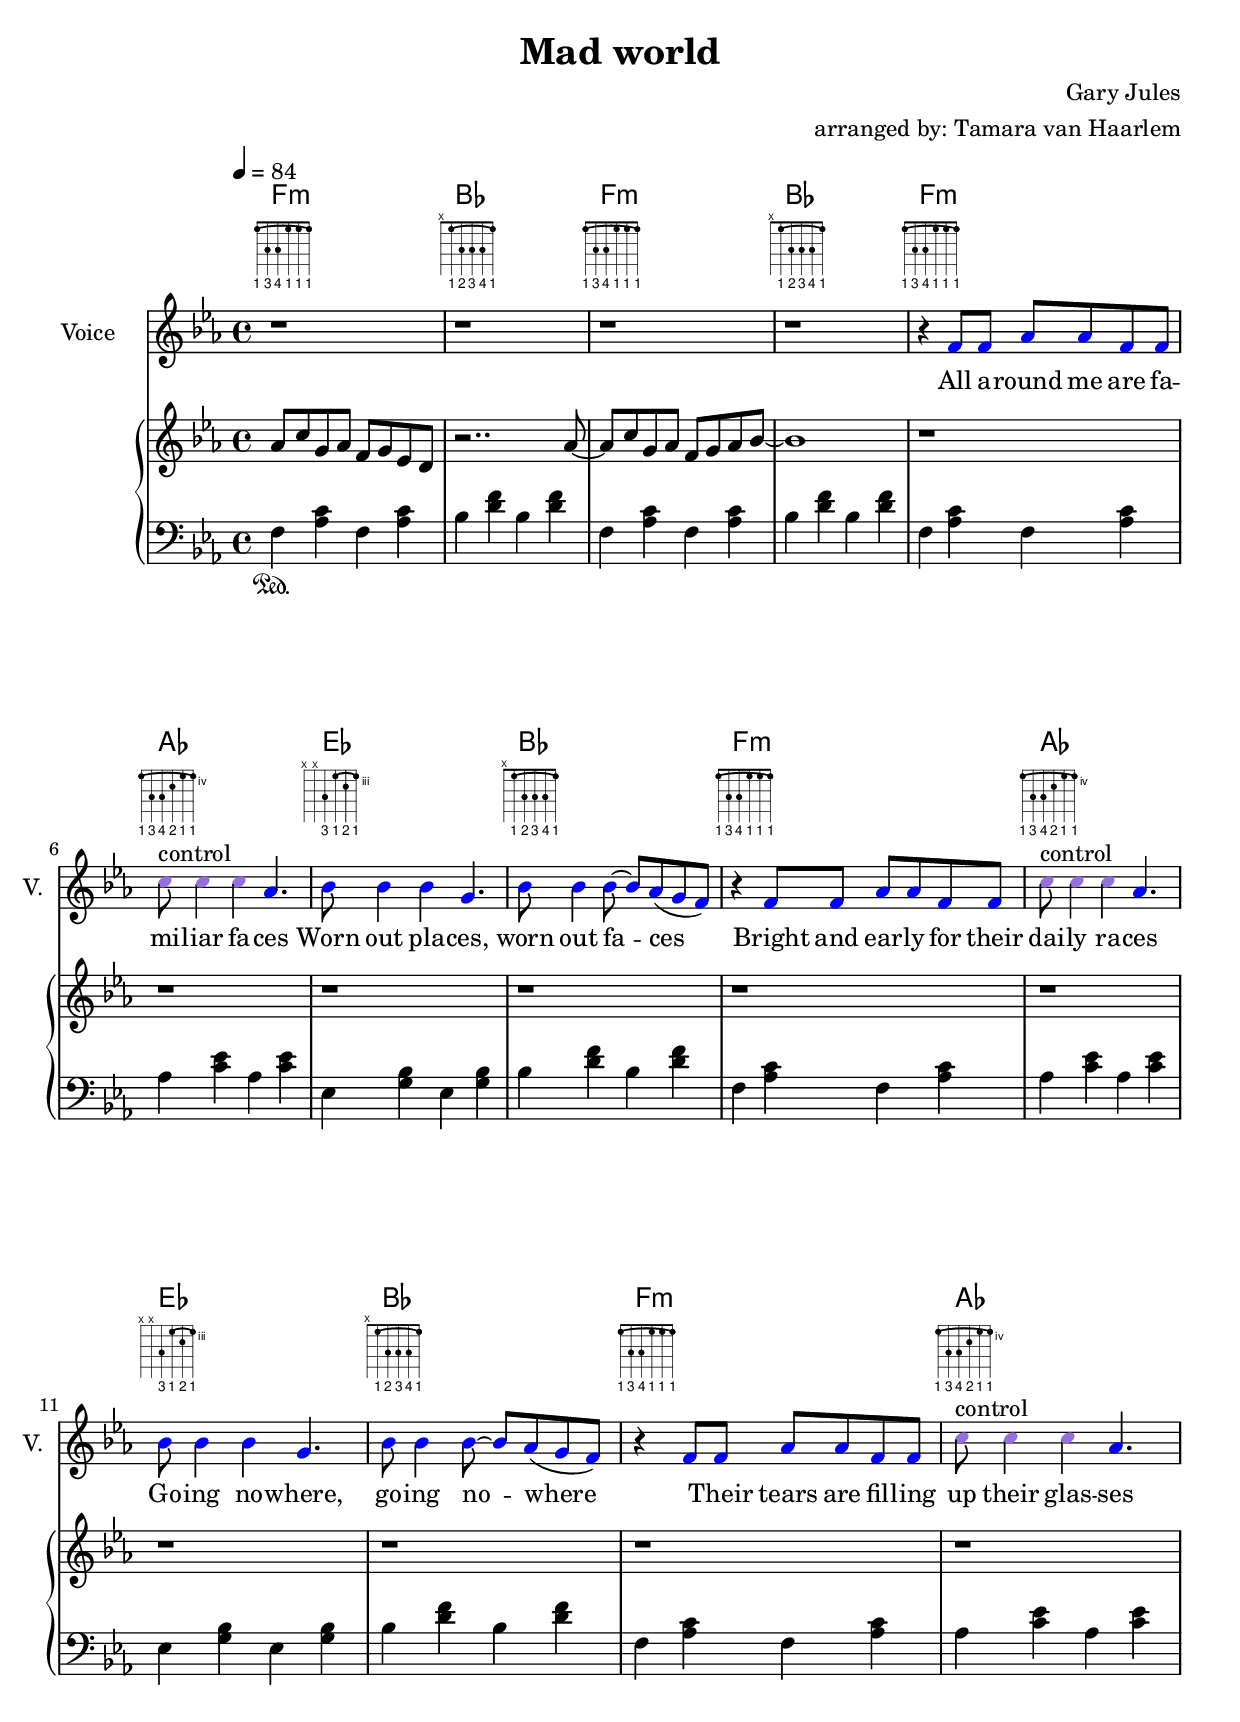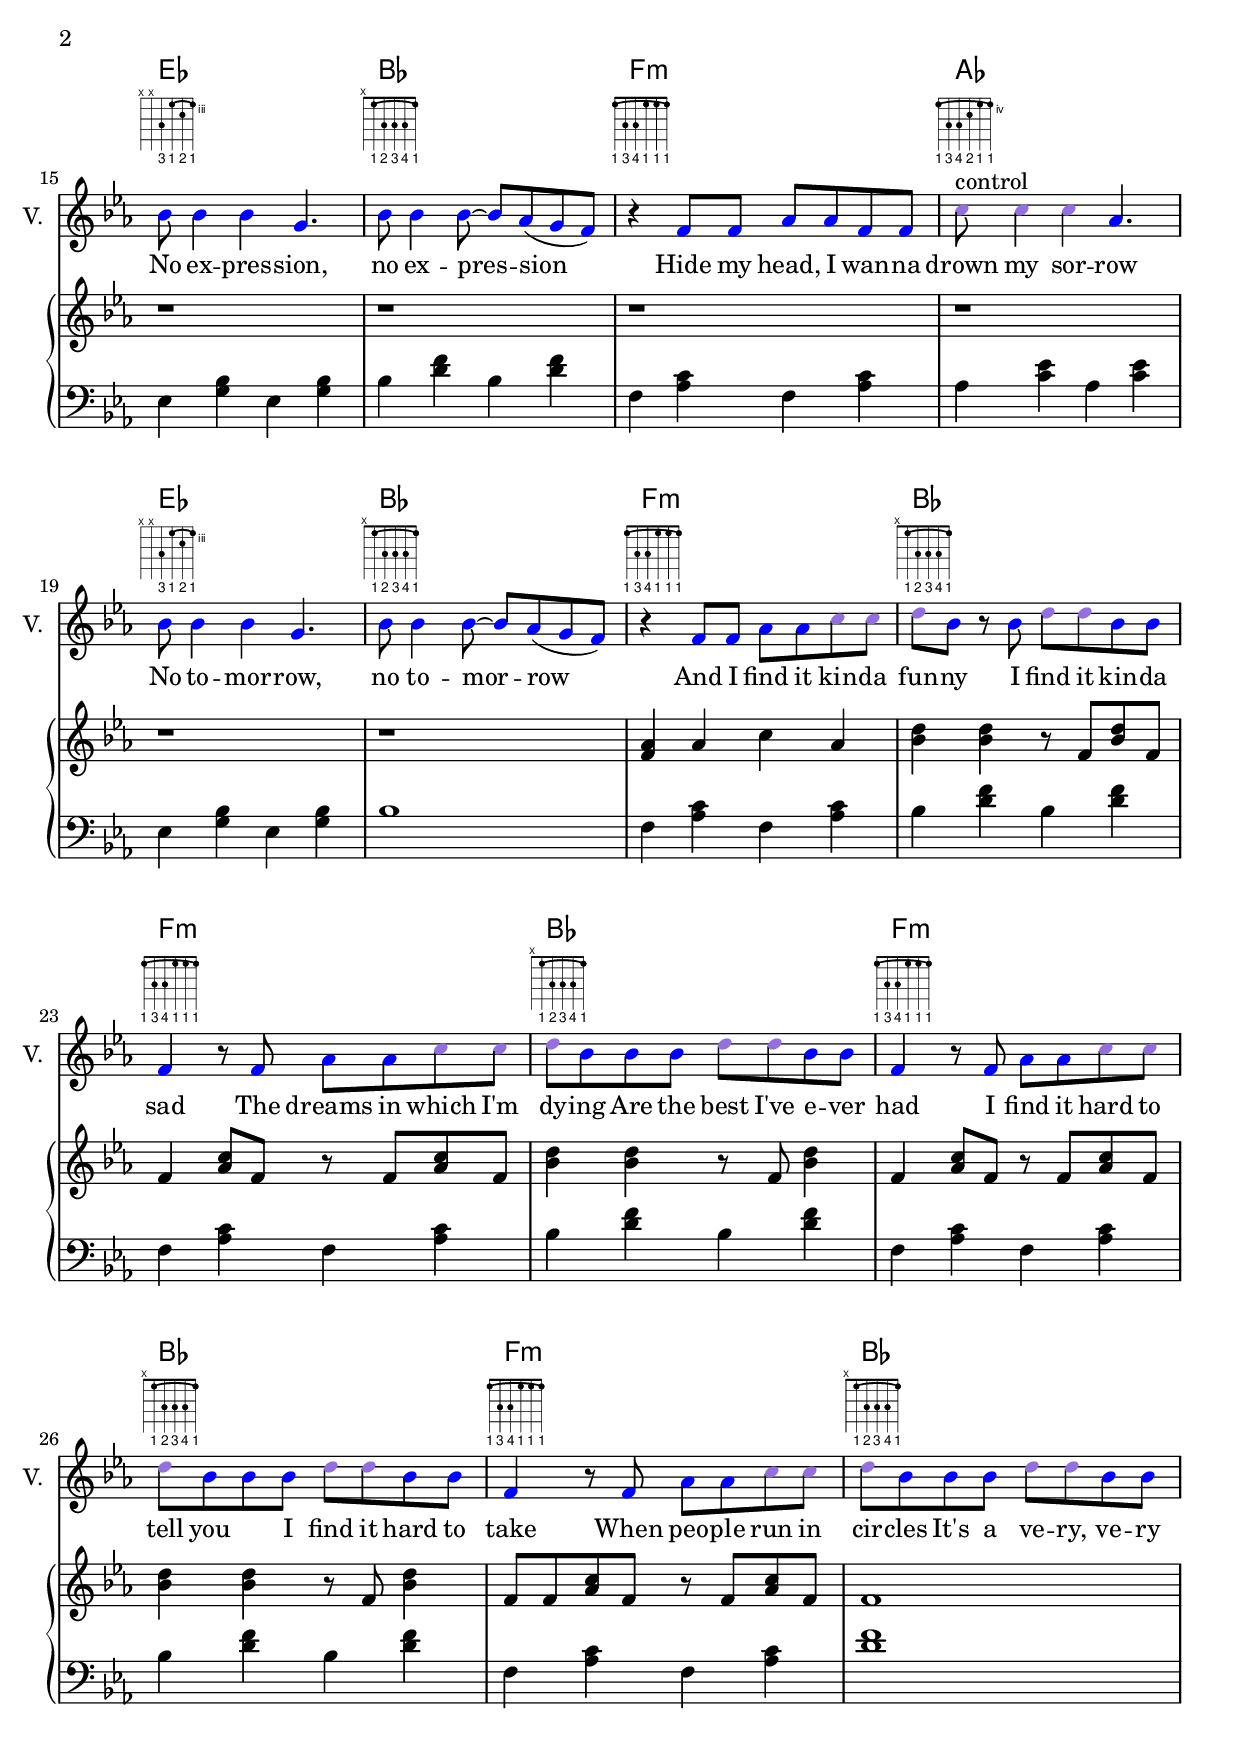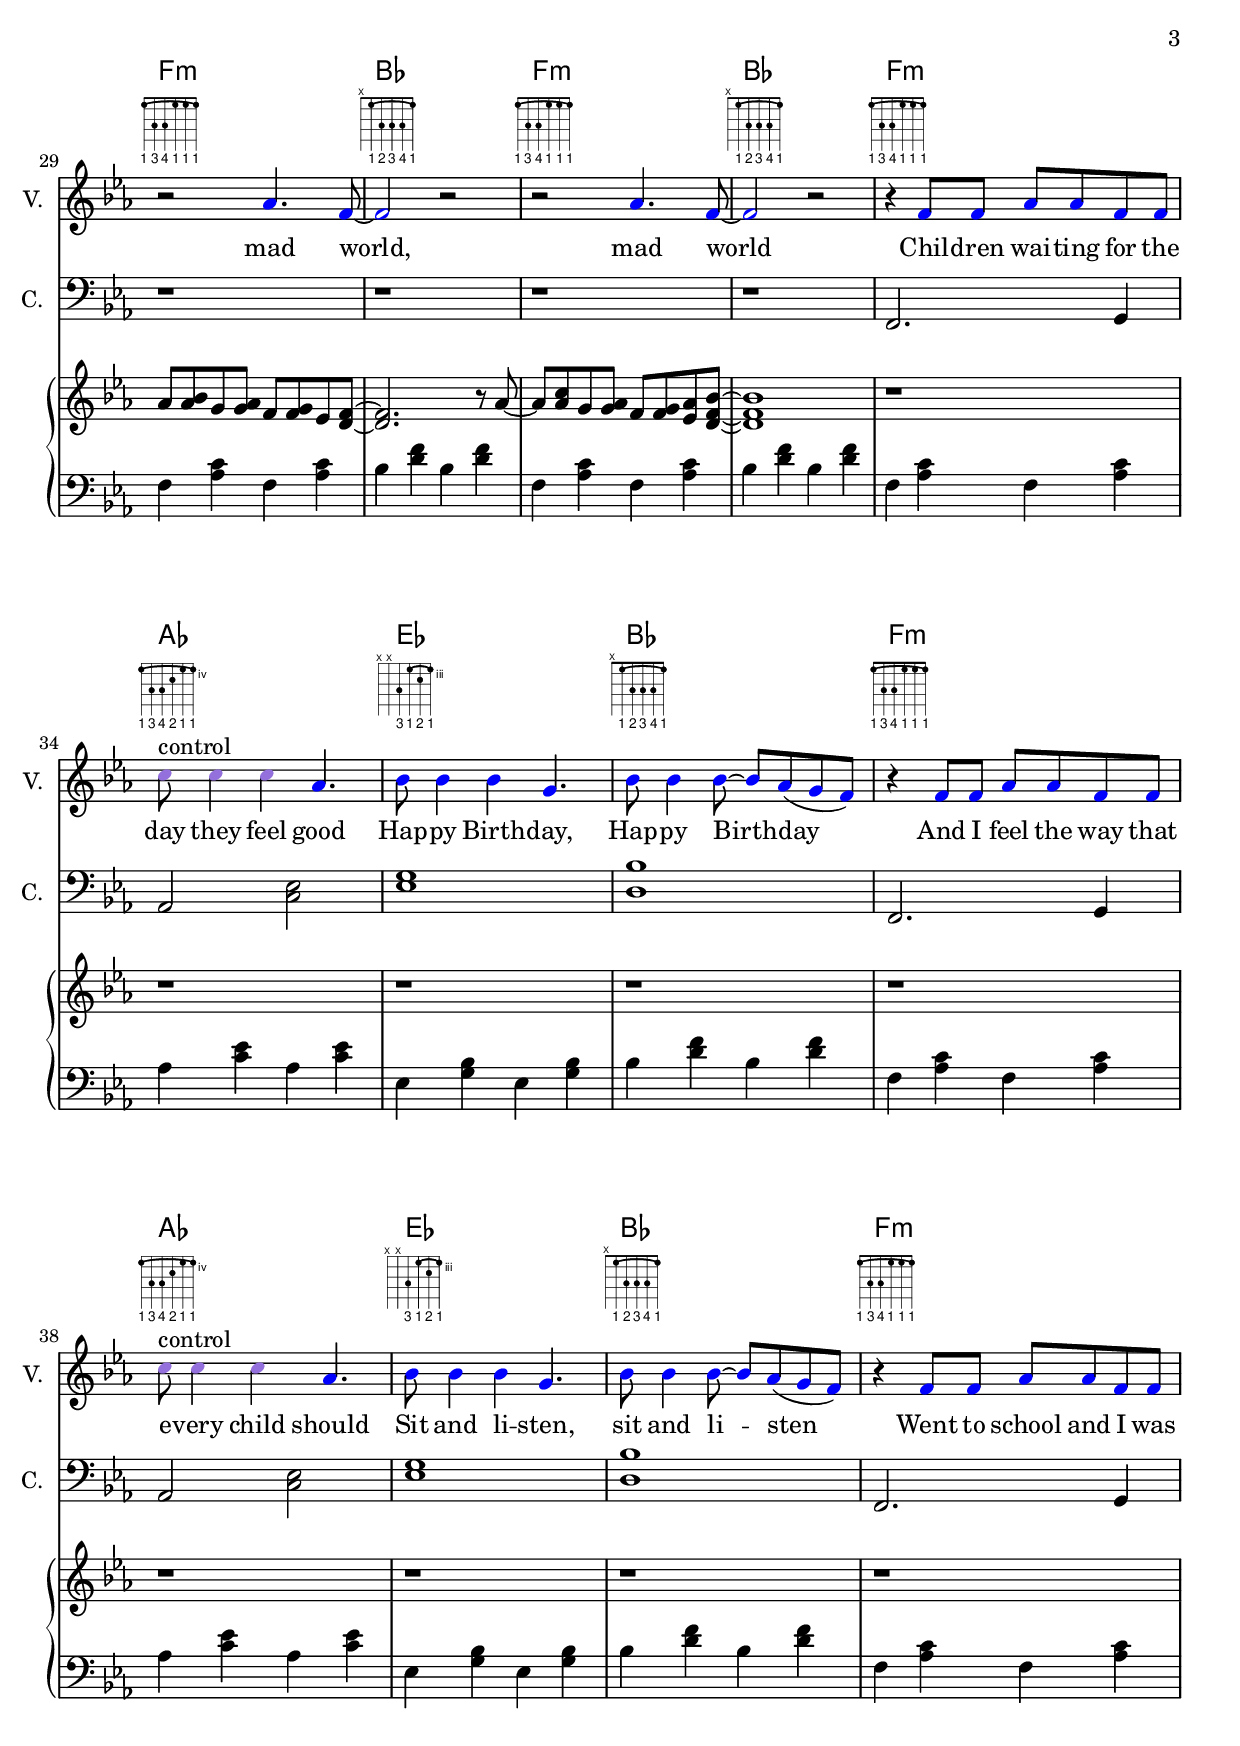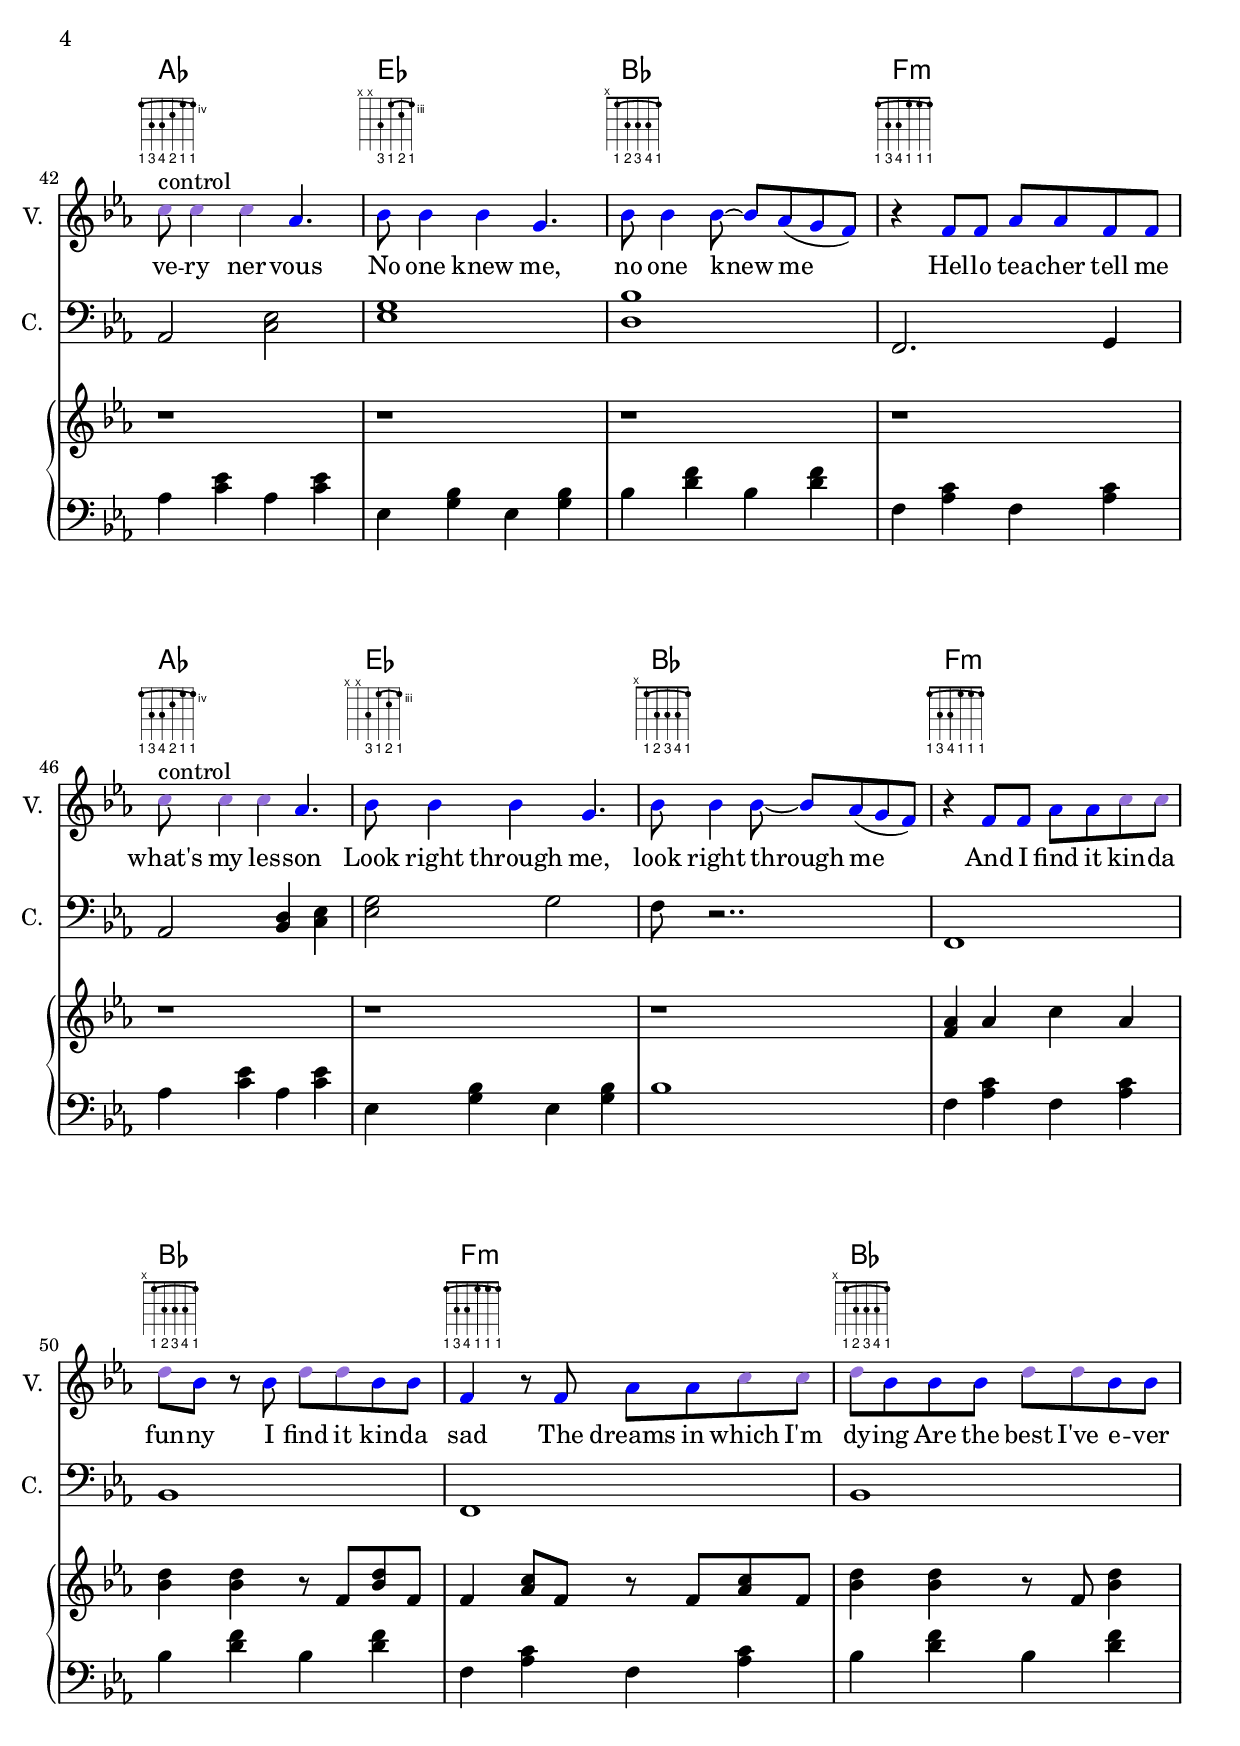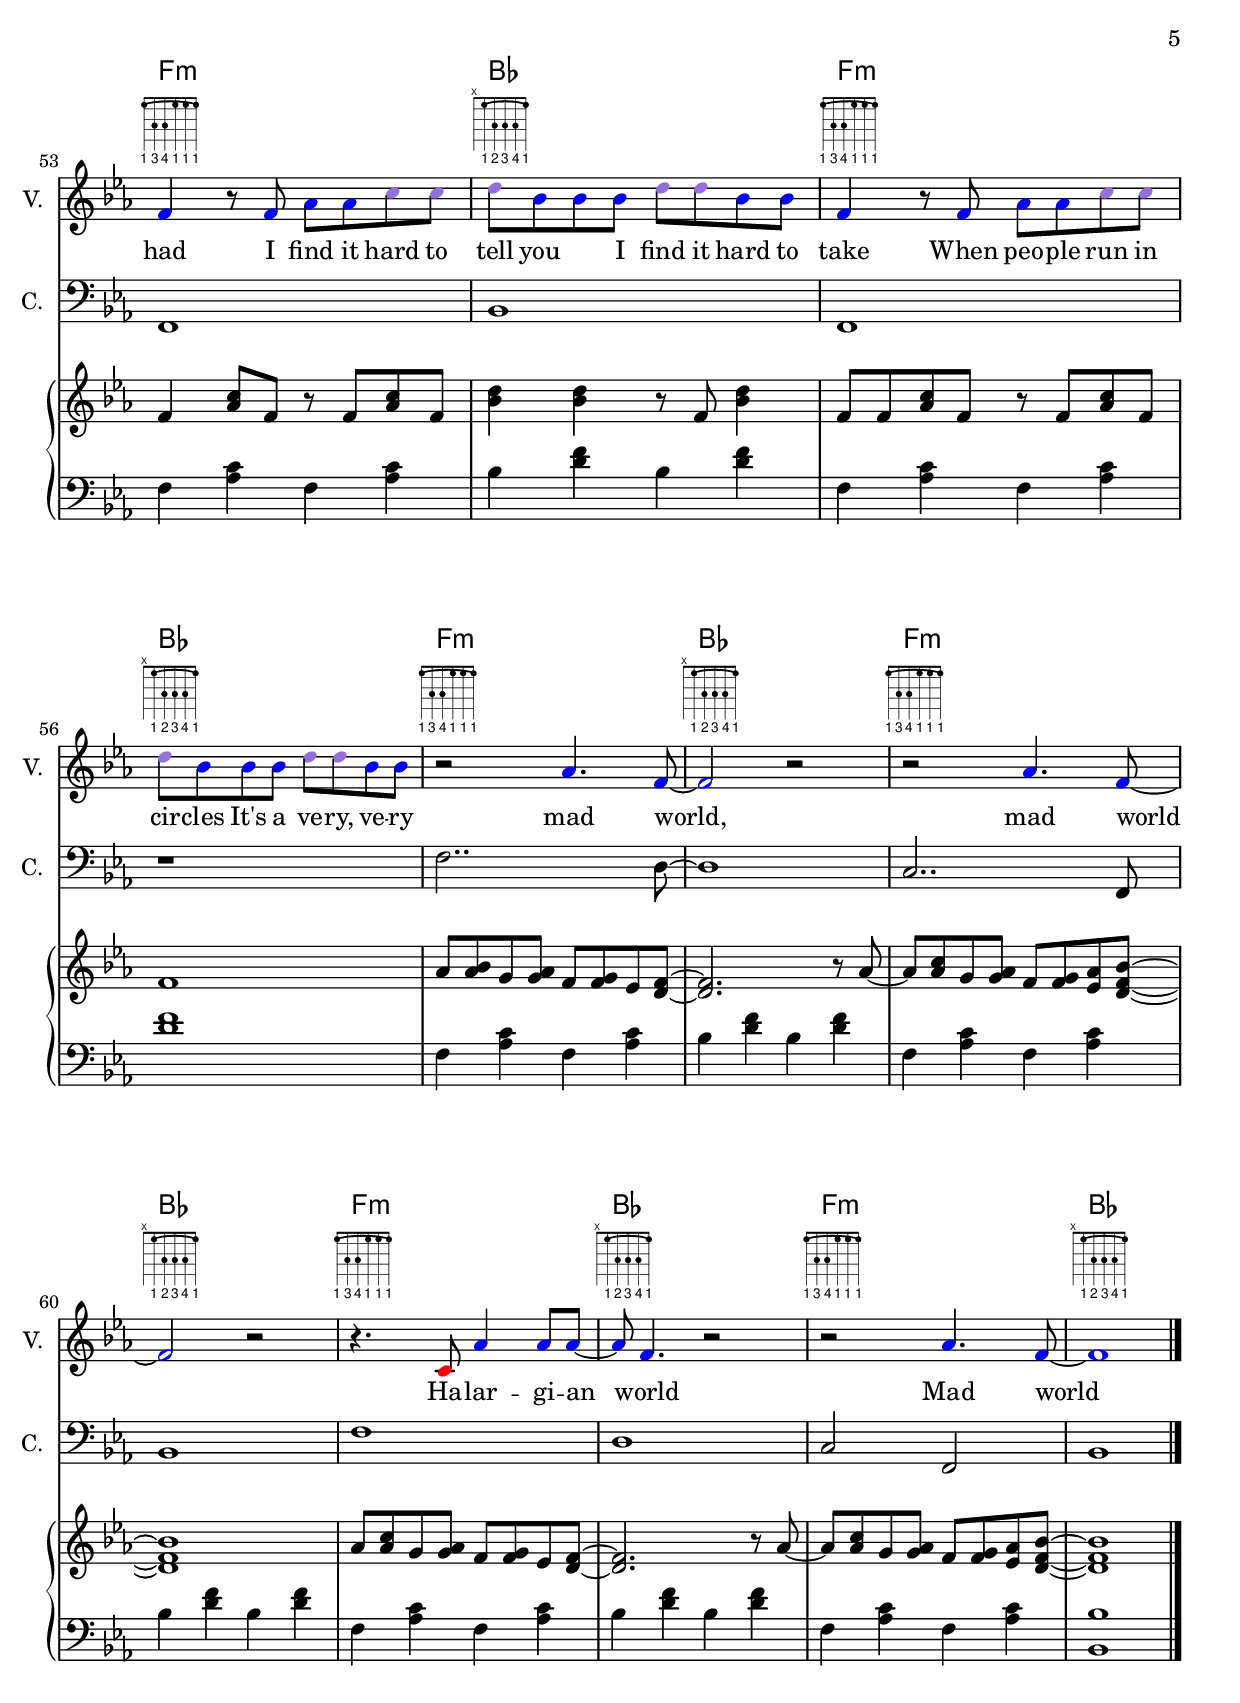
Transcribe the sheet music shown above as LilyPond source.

\include "articulate.ly"
\version "2.19.49"
%Association list of pitches to colors.
#(define color-mapping
  (list
    (cons (ly:make-pitch -1 0 -1/2) (x11-color 'orange))
    (cons (ly:make-pitch -1 0 0) (x11-color 'orange))
    (cons (ly:make-pitch -1 0 1/2) (x11-color 'orange))
    (cons (ly:make-pitch -1 1 -1/2) (x11-color 'orange))
    (cons (ly:make-pitch -1 1 0) (x11-color 'orange))
    (cons (ly:make-pitch -1 1 1/2) (x11-color 'orange))
    (cons (ly:make-pitch -1 2 -1/2) (x11-color 'orange))
    (cons (ly:make-pitch -1 2 0) (x11-color 'orange))
    (cons (ly:make-pitch -1 2 1/2) (x11-color 'orange))
    (cons (ly:make-pitch -1 3 -1/2) (x11-color 'DarkGreen))
    (cons (ly:make-pitch -1 3 0) (x11-color 'DarkGreen))
    (cons (ly:make-pitch -1 3 1/2) (x11-color 'DarkGreen))
    (cons (ly:make-pitch -1 4 -1/2) (x11-color 'DarkGreen))
    (cons (ly:make-pitch -1 4 0) (x11-color 'DarkGreen))
    (cons (ly:make-pitch -1 4 1/2) (x11-color 'DarkGreen))
    (cons (ly:make-pitch -1 5 -1/2) (x11-color 'DarkGreen))
    (cons (ly:make-pitch -1 5 0) (x11-color 'DarkGreen))
    (cons (ly:make-pitch -1 5 1/2) (x11-color 'DarkGreen))
    (cons (ly:make-pitch -1 6 -1/2) (x11-color 'DarkGreen))
    (cons (ly:make-pitch -1 6 0) (x11-color 'DarkGreen))
    (cons (ly:make-pitch -1 6 1/2) (x11-color 'DarkGreen))
    (cons (ly:make-pitch 0 0 -1/2) (x11-color 'red))
    (cons (ly:make-pitch 0 0 0) (x11-color 'red))
    (cons (ly:make-pitch 0 0 1/2) (x11-color 'red))
    (cons (ly:make-pitch 0 1 -1/2) (x11-color 'red))
    (cons (ly:make-pitch 0 1 0) (x11-color 'red))
    (cons (ly:make-pitch 0 1 1/2) (x11-color 'red))
    (cons (ly:make-pitch 0 2 -1/2) (x11-color 'red))
    (cons (ly:make-pitch 0 2 0) (x11-color 'red))
    (cons (ly:make-pitch 0 2 1/2) (x11-color 'red))
    (cons (ly:make-pitch 0 3 -1/2) (x11-color 'blue))
    (cons (ly:make-pitch 0 3 0) (x11-color 'blue))
    (cons (ly:make-pitch 0 3 1/2) (x11-color 'blue))
    (cons (ly:make-pitch 0 4 -1/2) (x11-color 'blue))
    (cons (ly:make-pitch 0 4 0) (x11-color 'blue))
    (cons (ly:make-pitch 0 4 1/2) (x11-color 'blue))
    (cons (ly:make-pitch 0 5 -1/2) (x11-color 'blue))
    (cons (ly:make-pitch 0 5 0) (x11-color 'blue))
    (cons (ly:make-pitch 0 5 1/2) (x11-color 'blue))
    (cons (ly:make-pitch 0 6 -1/2) (x11-color 'blue))
    (cons (ly:make-pitch 0 6 0) (x11-color 'blue))
    (cons (ly:make-pitch 0 6 1/2) (x11-color 'blue))
    (cons (ly:make-pitch 1 0 -1/2) (x11-color 'MediumPurple))
    (cons (ly:make-pitch 1 0 0) (x11-color 'MediumPurple))
    (cons (ly:make-pitch 1 0 1/2) (x11-color 'MediumPurple))
    (cons (ly:make-pitch 1 1 -1/2) (x11-color 'MediumPurple))
    (cons (ly:make-pitch 1 1 0) (x11-color 'MediumPurple))
    (cons (ly:make-pitch 1 1 1/2) (x11-color 'MediumPurple))
    (cons (ly:make-pitch 1 2 -1/2) (x11-color 'MediumPurple))
    (cons (ly:make-pitch 1 2 0) (x11-color 'MediumPurple))
    (cons (ly:make-pitch 1 2 1/2) (x11-color 'MediumPurple))
    (cons (ly:make-pitch 1 3 -1/2) (x11-color 'DeepPink))
    (cons (ly:make-pitch 1 3 0) (x11-color 'DeepPink))
    (cons (ly:make-pitch 1 3 1/2) (x11-color 'DeepPink))
    (cons (ly:make-pitch 1 4 -1/2) (x11-color 'DeepPink))
    (cons (ly:make-pitch 1 4 0) (x11-color 'DeepPink))
    (cons (ly:make-pitch 1 4 1/2) (x11-color 'DeepPink))
    (cons (ly:make-pitch 1 5 -1/2) (x11-color 'DeepPink))
    (cons (ly:make-pitch 1 5 0) (x11-color 'DeepPink))
    (cons (ly:make-pitch 1 5 1/2) (x11-color 'DeepPink))
    (cons (ly:make-pitch 1 6 -1/2) (x11-color 'DeepPink))
    (cons (ly:make-pitch 1 6 0) (x11-color 'DeepPink))
    (cons (ly:make-pitch 1 6 1/2) (x11-color 'DeepPink))))

%Compare pitch and alteration (not octave).
#(define (pitch-equals? p1 p2)
  (and
    (= (ly:pitch-octave p1) (ly:pitch-octave p2))
    (= (ly:pitch-alteration p1) (ly:pitch-alteration p2))
    (= (ly:pitch-notename p1) (ly:pitch-notename p2))))

#(define (pitch-to-color pitch)
  (let ((color (assoc pitch color-mapping pitch-equals?)))
    (if color
      (cdr color))))

#(define (color-notehead grob)
  (pitch-to-color
    (ly:event-property (event-cause grob) 'pitch)))

\include "predefined-guitar-fretboards.ly"
\version "2.19.50"
% voicetrainer: measures = 64
% voicetrainer: pages = 5

% TODO: add dynamics

\header {
  title = "Mad world"
  composer = "Gary Jules"
  arranger = "arranged by: Tamara van Haarlem"
}

voicetrainerTempo = 84
voicetrainerKey = f

global= {
  \tempo 4=\voicetrainerTempo \time 4/4 \key es \major
}

mainOne= \relative c' {
  r4 f8 f as as f f |
  c'^"control"  c4 c as4. |
  bes8 bes4 bes g4. |
  bes8 bes4 bes8~ bes as( g f) |
}

mainTwo= \relative c' {
  r4. f8 as as f f |
  c'^"control"  c4 c as4. |
  bes8 bes4 bes g4. |
  bes8 bes4 bes8~ bes as( g f) |
}

voiceStaff= \transpose f \voicetrainerKey \relative c' {
  \override NoteHead #'color = #color-notehead
  \global
  \repeat unfold 4 { r1 | }
  \repeat unfold 2 {
    \repeat unfold 4 { \mainOne }

    % Refrain
    r4 f8 f as as c c |
    d bes r8 bes d d bes bes |
    \repeat unfold 3 {
      f4 r8 f as as c c |
      d bes bes bes d d bes bes |
    }
    \repeat unfold 2 {
      r2 as4. f8~ |
      f2 r |
    }
  }

  r4. c8 as'4 as8 as~ |
  as f4. r2 |
  r2 as4. f8~ |
  f1 \bar "|."
}

cello= \transpose f \voicetrainerKey \relative c, {
  \global
  \clef bass
  \repeat unfold 32 { r1 | }

  \repeat unfold 3 {
    f2. g4 |
    as2 < c es> |
    < es g >1 |
    < d bes'> |
  }
  f,2. g4 |
  as2 < bes d>4 < c es > |
  < es g>2 g |
  f8 r2.. |

  % Refrain
  \repeat unfold 3 {
    f,1 |
    bes |
  }
  f |
  r |
  f'2.. d8~ |
  d1 |
  c2.. f,8 |
  bes1 |

  f' |
  d |
  c2 f, |
  bes1 \bar "|."
}

upperStaff= \transpose f \voicetrainerKey \relative c'' {
  \global
  as8 c g as f g es d |
  r2.. as'8~ |
  as c g as f g as bes~ |
  bes1 |
  \repeat unfold 2 {
    \repeat unfold 16 { r1 | }

    % Refrain
    < f as>4 as c as |
    < bes d > < bes d > r8 f < bes d > f |
    \repeat unfold 2 {
      f4 < as c>8 f r f < as c > f |
      < bes d >4 < bes d> r8 f < bes d >4 |
    }
    f8 f < as c> f r f < as c > f |
    f1 |
    as8 < as bes> g < g as> f < f g > es < d f>~ |
    < d f>2. r8 as'~ |
    as < as c> g < g as> f < f g> < es as > < d f bes>~ |
    < d f bes>1 |
  }

  as'8 < as c> g < g as > f < f g> es < d f>~ |
  < d f >2. r8 as'~ |
  as < as c> g < g as> f < f g> < es as> < d f bes>~ |
  < d f bes>1 \bar "|."
}

lowerfas= \relative c {
  \repeat unfold 2 { f4 < as c> } |
}

lowerbesd= \relative c' {
  \repeat unfold 2 { bes4 < d f> } |
}

lowerasc= \relative c' {
  \repeat unfold 2 { as4 < c es> } |
}

loweresg= \relative c {
  \repeat unfold 2 { es4 < g bes> } |
}

lowerStaff= \transpose f \voicetrainerKey \relative c {
  \global
  \clef bass
  f4 < as c> f < as c> |
  \lowerbesd \lowerfas \lowerbesd
  \repeat unfold 2 {
    \repeat unfold 3 {
      \lowerfas
      \lowerasc
      \loweresg
      \lowerbesd
    }
    \lowerfas
    \lowerasc
    \loweresg
    bes1 |

    % Refrain
    \repeat unfold 3 { \lowerfas \lowerbesd }
    \lowerfas
    < d f >1 |
    \repeat unfold 2 { \lowerfas \lowerbesd }
  }

  \lowerfas
  \lowerbesd
  \lowerfas
  < bes, bes'>1 \bar "|."
}

pianoDynamics = {
}

pianoPedal = {
  s1\sustainOn
}

myChords= \chordmode {
  \transpose f \voicetrainerKey {
    f:m bes f:m bes 
    \repeat unfold 2 {
      f:m as es bes
      f:m as es bes
      f:m as es bes
      f:m as es bes

      f:m bes f:m bes
      f:m bes f:m bes
      f:m bes f:m bes
    }
    f:m bes f:m bes
  }
}

% sheetonly start
\book {
  \score {
    <<
      \new ChordNames { \myChords }
      \new FretBoards { \myChords }
      \new Staff = "voice" <<
        \set Staff.instrumentName = \markup { "Voice" }
        \set Staff.shortInstrumentName = \markup { "V." }
        \voiceStaff
        \addlyrics {
          All a -- round me are fa -- mi -- liar fa -- ces 
          Worn out pla -- ces, worn out fa -- ces 
          Bright and ear -- ly for their dai -- ly ra -- ces 
          Go -- ing no -- where, go -- ing no -- where 

          \skip 1 Their tears are fil -- ling up their glas -- ses 
          No ex -- pres -- sion, no ex -- pres -- sion 
          Hide my head, I wan -- na drown my sor -- row 
          No to -- mor -- row, no to -- mor -- row 

          And I find it kin -- da fun -- ny
          I find it kin -- da sad
          The dreams in which I'm dy -- ing
          Are the best I've e -- ver had
          I find it hard to tell you \skip 1
          I find it hard to take
          When peo -- ple run in cir -- cles
          It's a ve -- ry, ve -- ry mad world, mad world

          Chil -- dren wai -- ting for the day they feel good
          Hap -- py Birth -- day, Hap -- py Birth -- day
          And I feel the way that e -- very child should
          Sit and li -- sten, sit and li -- sten

          Went to school and I was ve -- ry ner -- vous
          No one knew me, no one knew me
          Hel -- lo tea -- cher tell me what's my les -- son
          Look right through me, look right through me

          And I find it kin -- da fun -- ny
          I find it kin -- da sad
          The dreams in which I'm dy -- ing
          Are the best I've e -- ver had
          I find it hard to tell you \skip 1
          I find it hard to take
          When peo -- ple run in cir -- cles
          It's a ve -- ry, ve -- ry mad world, mad world

          Ha -- lar -- gi -- an world
          Mad world 
        }
      >>
      \new Staff = "cello" <<
        \set Staff.instrumentName = \markup { "ViolonCello" }
        \set Staff.shortInstrumentName = \markup { "C." }
        \cello
      >>
      \new PianoStaff = "piano" <<
        \new Staff {
          \set Staff.midiInstrument = "acoustic grand"
          \removeWithTag midi \upperStaff
        }
        \new Dynamics \pianoDynamics
        \new Staff {
          \set Staff.midiInstrument = "acoustic grand"
          \removeWithTag midi \lowerStaff
        }
        \new Dynamics \pianoPedal
      >>
    >>
    \layout {
      \context {
        \Staff \RemoveEmptyStaves
        \override VerticalAxisGroup #'remove-first = ##t
      }
      \context {
        \PianoStaff
        \accepts Dynamics
      }
    }
  }
}
% sheetonly end
% midionly start
\book {
  \score {
    \unfoldRepeats \articulate <<
      % instrument start voice
      \new Staff = "voice" <<
        \set Staff.instrumentName = \markup { "Voice" }
        \set Staff.shortInstrumentName = \markup { "V." }
        \set Staff.midiInstrument = "choir aahs"
        \voiceStaff
      >>
      % instrument end voice
      % instrument start cello
      \new Staff = "cello" <<
        \set Staff.instrumentName = \markup { "ViolonCello" }
        \set Staff.shortInstrumentName = \markup { "C." }
        \set Staff.midiInstrument = "cello"
        \cello
      >>
      % instrument end cello
      % instrument start piano
      \new PianoStaff = "piano" <<
        \new Staff {
          \set Staff.midiInstrument = "acoustic grand"
          \new Voice <<
            \new Dynamics \pianoDynamics
            \upperStaff
            \new Dynamics \pianoPedal
          >>
        }
        \new Staff {
          \set Staff.midiInstrument = "acoustic grand"
          \new Voice <<
            \new Dynamics \pianoDynamics
            \lowerStaff
            \new Dynamics \pianoPedal
          >>
        }
      >>
      % instrument end piano
      % instrument start metronome
      \new DrumStaff {
        \drummode {
          \global
          \repeat unfold 64 {
            hiwoodblock4 lowoodblock wbl wbl
          }
        }
      }
      % instrument end metronome
    >>
    \midi {
      \context {
        \type "Performer_group"
        \name Dynamics
        \consists "Dynamic_performer"
        \consists "Piano_pedal_performer"
      }
      \context {
        \Voice
        \accepts Dynamics
      }
    }
  }
}
% midionly end
